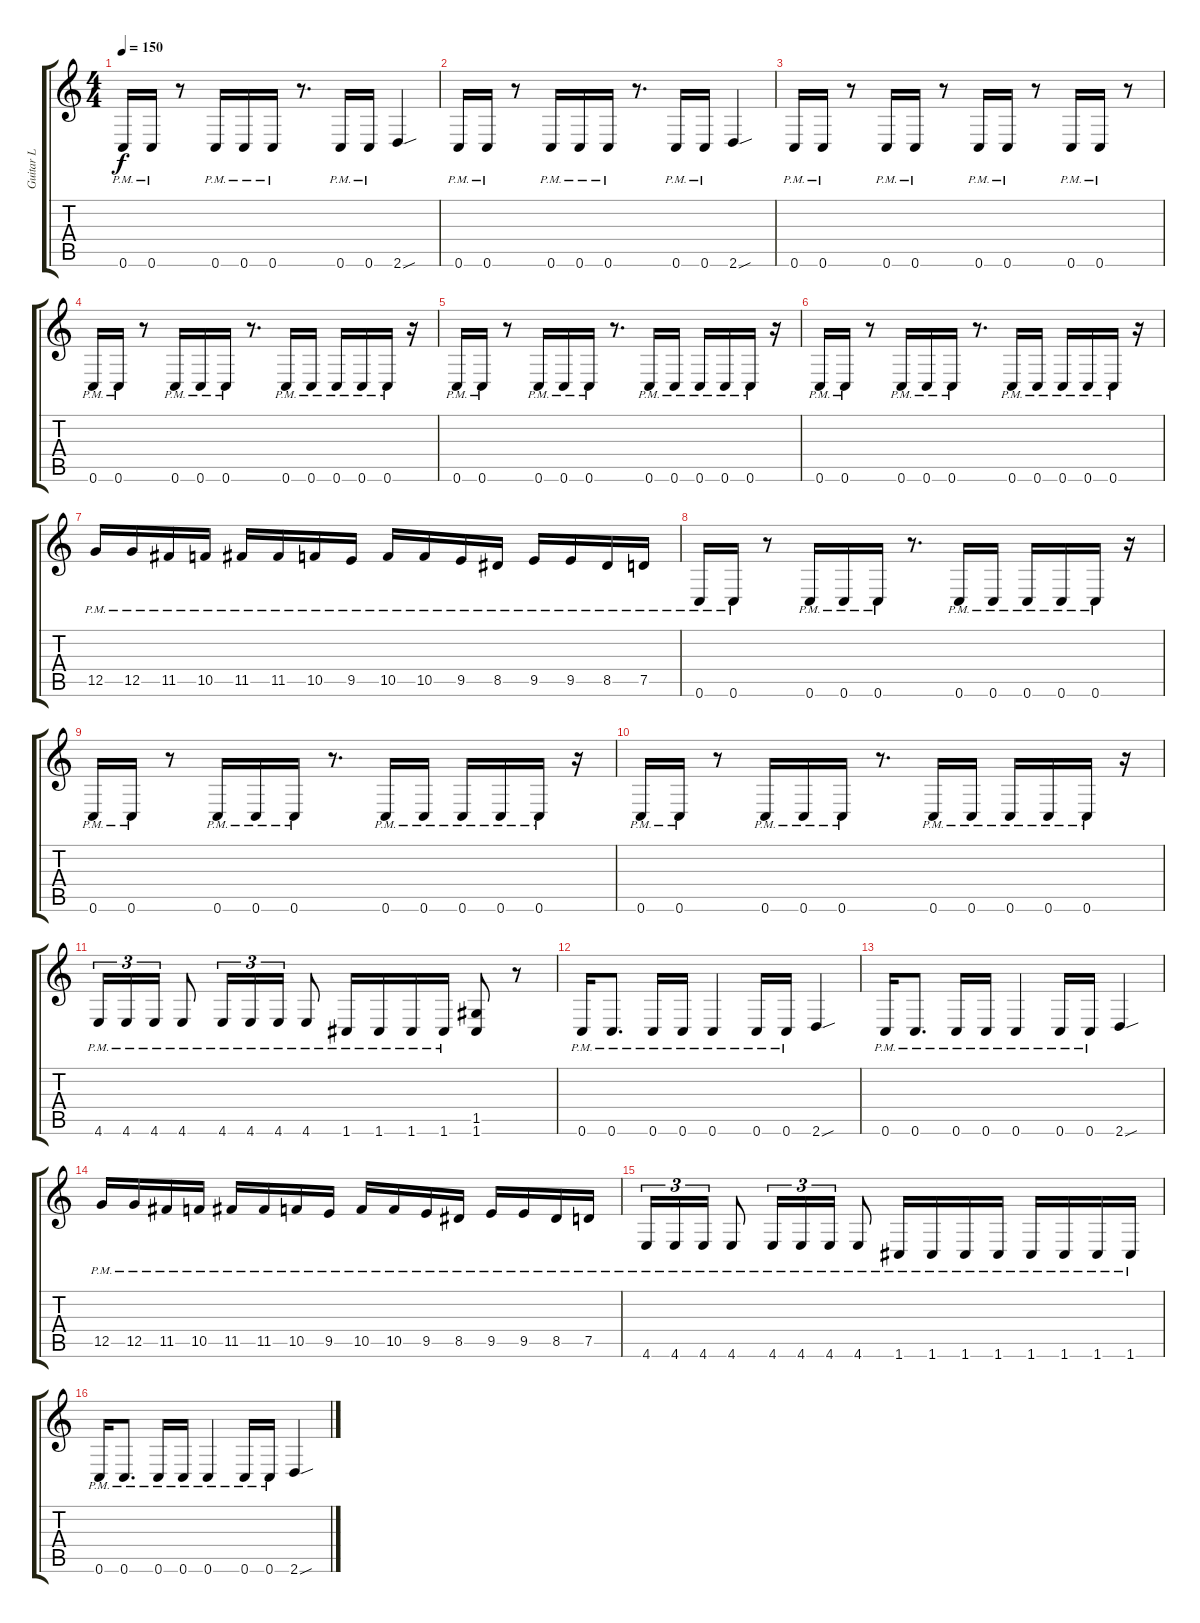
\track ("Guitar L" "Guitar L") {instrument distortionguitar}
\staff {score tabs}
\tuning (D4 A3 F3 C3 G2 C2) {hide}
\ts (4 4)
\tempo 150
\clef g2
\ks c
0.6{pm}.16{dy f} 0.6{pm}.16 r.8 0.6{pm}.16 0.6{pm}.16 0.6{pm}.16 r.8{d} 0.6{pm}.16 0.6{pm}.16 2.6{sou}.4 |
0.6{pm}.16 0.6{pm}.16 r.8 0.6{pm}.16 0.6{pm}.16 0.6{pm}.16 r.8{d} 0.6{pm}.16 0.6{pm}.16 2.6{sou}.4 |
0.6{pm}.16 0.6{pm}.16 r.8 0.6{pm}.16 0.6{pm}.16 r.8 0.6{pm}.16 0.6{pm}.16 r.8 0.6{pm}.16 0.6{pm}.16 r.8 |
0.6{pm}.16 0.6{pm}.16 r.8 0.6{pm}.16 0.6{pm}.16 0.6{pm}.16 r.8{d} 0.6{pm}.16 0.6{pm}.16 0.6{pm}.16 0.6{pm}.16 0.6{pm}.16 r.16 |
0.6{pm}.16 0.6{pm}.16 r.8 0.6{pm}.16 0.6{pm}.16 0.6{pm}.16 r.8{d} 0.6{pm}.16 0.6{pm}.16 0.6{pm}.16 0.6{pm}.16 0.6{pm}.16 r.16 |
0.6{pm}.16 0.6{pm}.16 r.8 0.6{pm}.16 0.6{pm}.16 0.6{pm}.16 r.8{d} 0.6{pm}.16 0.6{pm}.16 0.6{pm}.16 0.6{pm}.16 0.6{pm}.16 r.16 |
12.5{pm}.16 12.5{pm}.16 11.5{pm}.16 10.5{pm}.16 11.5{pm}.16 11.5{pm}.16 10.5{pm}.16 9.5{pm}.16 10.5{pm}.16 10.5{pm}.16 9.5{pm}.16 8.5{pm}.16 9.5{pm}.16 9.5{pm}.16 8.5{pm}.16 7.5{pm}.16 |
0.6{pm}.16 0.6{pm}.16 r.8 0.6{pm}.16 0.6{pm}.16 0.6{pm}.16 r.8{d} 0.6{pm}.16 0.6{pm}.16 0.6{pm}.16 0.6{pm}.16 0.6{pm}.16 r.16 |
0.6{pm}.16 0.6{pm}.16 r.8 0.6{pm}.16 0.6{pm}.16 0.6{pm}.16 r.8{d} 0.6{pm}.16 0.6{pm}.16 0.6{pm}.16 0.6{pm}.16 0.6{pm}.16 r.16 |
0.6{pm}.16 0.6{pm}.16 r.8 0.6{pm}.16 0.6{pm}.16 0.6{pm}.16 r.8{d} 0.6{pm}.16 0.6{pm}.16 0.6{pm}.16 0.6{pm}.16 0.6{pm}.16 r.16 |
4.6{pm}.16{tu (3 2)} 4.6{pm}.16{tu (3 2)} 4.6{pm}.16{tu (3 2)} 4.6{pm}.8 4.6{pm}.16{tu (3 2)} 4.6{pm}.16{tu (3 2)} 4.6{pm}.16{tu (3 2)} 4.6{pm}.8 1.6{pm}.16 1.6{pm}.16 1.6{pm}.16 1.6{pm}.16 (1.5 1.6).8 r.8 |
0.6{pm}.16 0.6{pm}.8{d} 0.6{pm}.16 0.6{pm}.16 0.6{pm}.4 0.6{pm}.16 0.6{pm}.16 2.6{sou}.4 |
0.6{pm}.16 0.6{pm}.8{d} 0.6{pm}.16 0.6{pm}.16 0.6{pm}.4 0.6{pm}.16 0.6{pm}.16 2.6{sou}.4 |
12.5{pm}.16 12.5{pm}.16 11.5{pm}.16 10.5{pm}.16 11.5{pm}.16 11.5{pm}.16 10.5{pm}.16 9.5{pm}.16 10.5{pm}.16 10.5{pm}.16 9.5{pm}.16 8.5{pm}.16 9.5{pm}.16 9.5{pm}.16 8.5{pm}.16 7.5{pm}.16 |
4.6{pm}.16{tu (3 2)} 4.6{pm}.16{tu (3 2)} 4.6{pm}.16{tu (3 2)} 4.6{pm}.8 4.6{pm}.16{tu (3 2)} 4.6{pm}.16{tu (3 2)} 4.6{pm}.16{tu (3 2)} 4.6{pm}.8 1.6{pm}.16 1.6{pm}.16 1.6{pm}.16 1.6{pm}.16 1.6{pm}.16 1.6{pm}.16 1.6{pm}.16 1.6{pm}.16 |
0.6{pm}.16 0.6{pm}.8{d} 0.6{pm}.16 0.6{pm}.16 0.6{pm}.4 0.6{pm}.16 0.6{pm}.16 2.6{sou}.4
